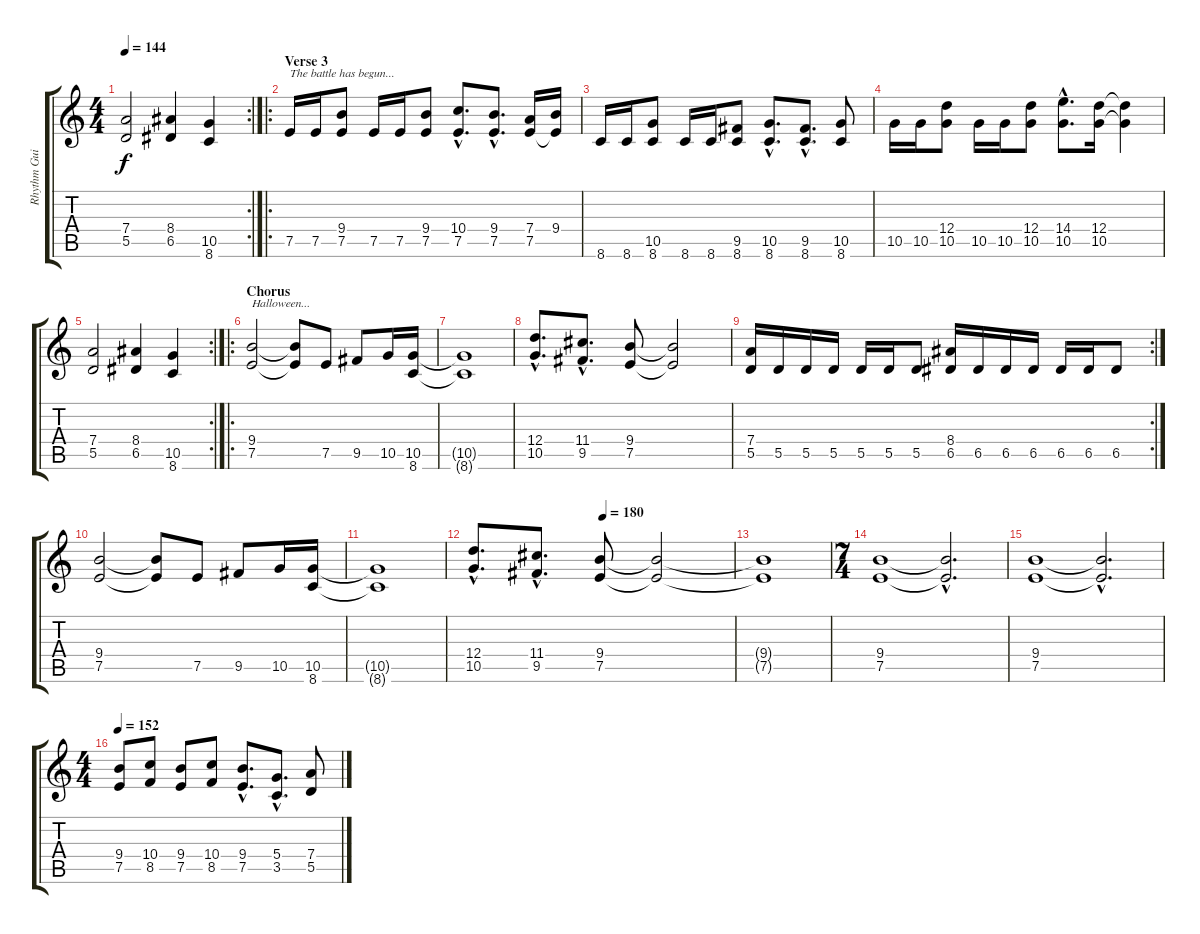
\track ("Rhythm Guitar" "Rhythm Gui") {instrument distortionguitar}
\staff {score tabs}
\tuning (E4 B3 G3 D3 A2 E2) {hide}
\rc 2
\ts (4 4)
\tempo 144
\clef g2
\ks c
(7.4 5.5).2{dy f} (8.4 6.5).4 (10.5 8.6).4 |
\ro
\section ("" "Verse 3")
7.5.16{txt "The battle has begun..."} 7.5.16 (9.4 7.5).8 7.5.16 7.5.16 (9.4 7.5).8 (10.4{hac} 7.5{hac}).8{d} (9.4{hac} 7.5{hac}).8{d} (7.4 7.5).16 (9.4 7.5{t}).16 |
8.6.16 8.6.16 (10.5 8.6).8 8.6.16 8.6.16 (9.5 8.6).8 (10.5{hac} 8.6{hac}).8{d} (9.5{hac} 8.6{hac}).8{d} (10.5 8.6).8 |
10.5.16 10.5.16 (12.4 10.5).8 10.5.16 10.5.16 (12.4 10.5).8 (14.4{hac} 10.5{hac}).8{d} (12.4 10.5).16 (12.4{t} 10.5{t}).4 |
\rc 2
(7.4 5.5).2 (8.4 6.5).4 (10.5 8.6).4 |
\ro
\section ("" "Chorus")
(9.4 7.5).2{txt "Halloween..."} (9.4{t} 7.5{t}).8 7.5.8 9.5.8 10.5.16 (10.5 8.6).16 |
(10.5{t} 8.6{t}).1 |
(12.4{hac} 10.5{hac}).8{d} (11.4{hac} 9.5{hac}).8{d} (9.4 7.5).8 (9.4{t} 7.5{t}).2 |
\rc 2
(7.4 5.5).16 5.5.16 5.5.16 5.5.16 5.5.16 5.5.16 5.5.8 (8.4 6.5).16 6.5.16 6.5.16 6.5.16 6.5.16 6.5.16 6.5.8 |
(9.4 7.5).2 (9.4{t} 7.5{t}).8 7.5.8 9.5.8 10.5.16 (10.5 8.6).16 |
(10.5{t} 8.6{t}).1 |
\tempo (180 0.5)
(12.4{hac} 10.5{hac}).8{d} (11.4{hac} 9.5{hac}).8{d} (9.4 7.5).8 (9.4{t} 7.5{t}).2 |
(9.4{t} 7.5{t}).1 |
\ts (7 4)
(9.4 7.5).1 (9.4{hac t} 7.5{hac t}).2{d} |
(9.4 7.5).1 (9.4{hac t} 7.5{hac t}).2{d} |
\ts (4 4)
\tempo 152
(9.4 7.5).8 (10.4 8.5).8 (9.4 7.5).8 (10.4 8.5).8 (9.4{hac} 7.5{hac}).8{d} (5.4{hac} 3.5{hac}).8{d} (7.4 5.5).8
